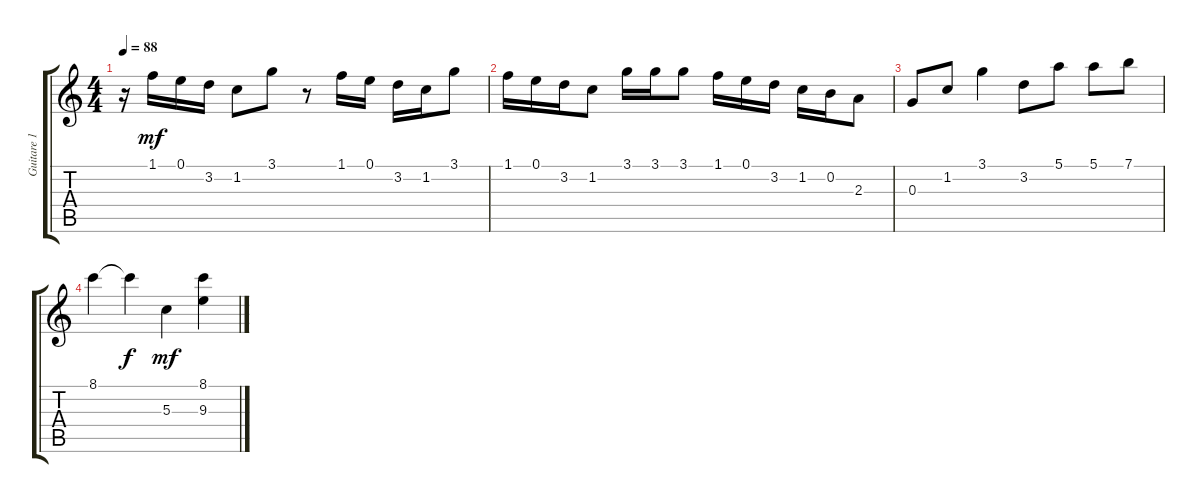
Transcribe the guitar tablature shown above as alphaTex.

\track ("Guitare 1" "Guitare 1") {instrument acousticguitarnylon}
\staff {score tabs}
\tuning (E4 B3 G3 D3 A2 E2) {hide}
\ts (4 4)
\tempo 88
\clef g2
\ks c
r.16{dy f} 1.1.16{dy mf} 0.1.16 3.2.16 1.2.8 3.1.8 r.8 1.1.16 0.1.16 3.2.16 1.2.16 3.1.8 |
1.1.16 0.1.16 3.2.16 1.2.8 3.1.16 3.1.16 3.1.8 1.1.16 0.1.16 3.2.16 1.2.16 0.2.16 2.3.8 |
0.3.8 1.2.8 3.1.4 3.2.8 5.1.8 5.1.8 7.1.8 |
8.1.4 8.1{t}.4{dy f} 5.3.4{dy mf} (8.1 9.3).4
